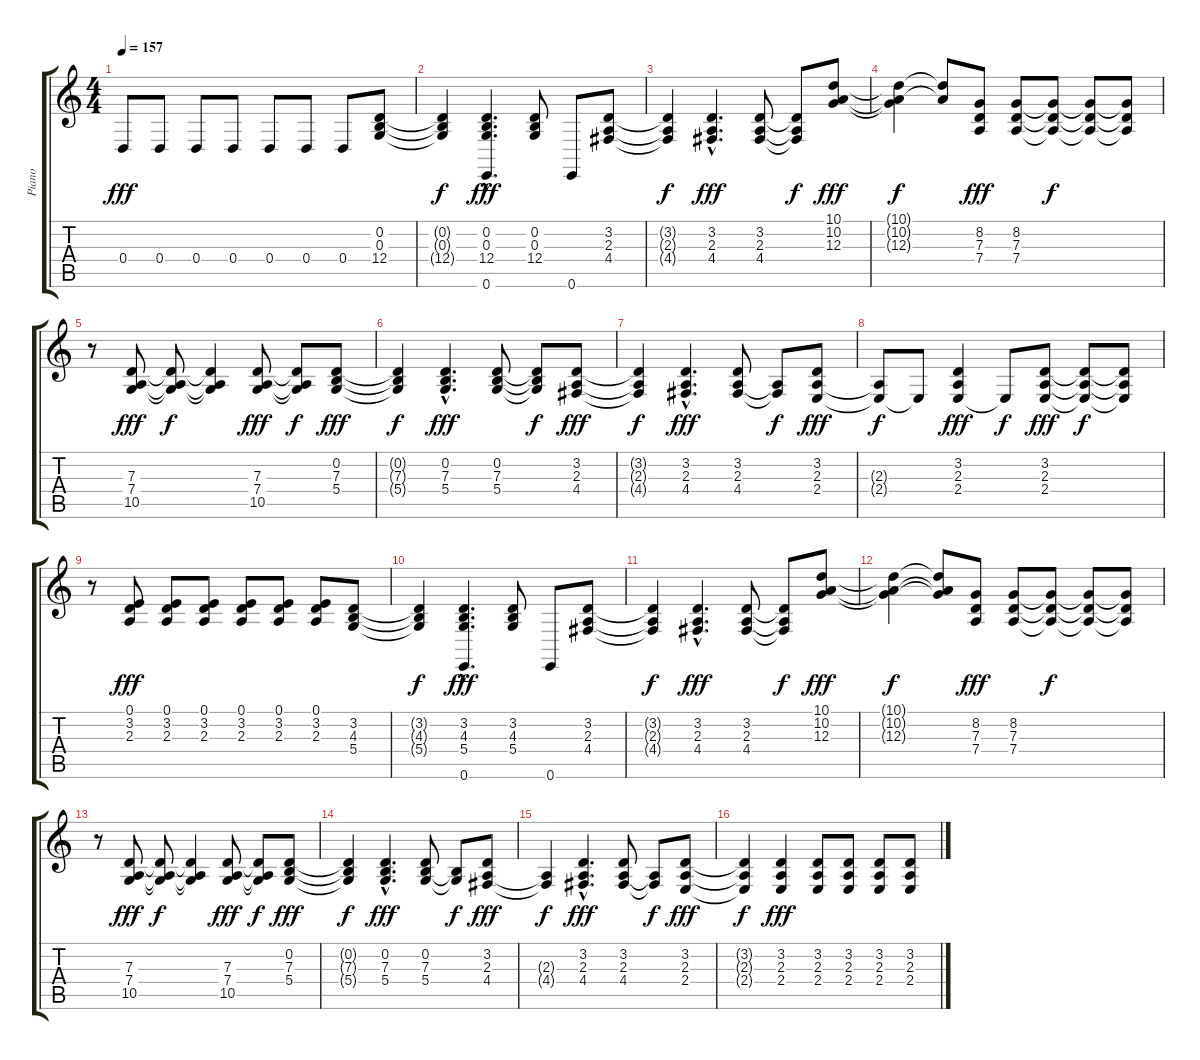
\track ("Piano" "Piano") {instrument brightacousticpiano}
\staff {score tabs}
\tuning (E4 B3 G3 D3 A2 E2) {hide}
\ts (4 4)
\tempo 157
\clef g2
\ks c
0.4.8{dy fff} 0.4.8 0.4.8 0.4.8 0.4.8 0.4.8 0.4.8 (0.2 0.3 12.4).8 |
(0.2{t} 0.3{t} 12.4{t}).4{dy f} (0.2{hac} 0.3{hac} 12.4{hac} 0.6{hac}).4{d dy fff} (0.2 0.3 12.4).8 0.6.8 (3.2 2.3 4.4).8 |
(3.2{t} 2.3{t} 4.4{t}).4{dy f} (3.2{hac} 2.3{hac} 4.4{hac}).4{d dy fff} (3.2 2.3 4.4).8 (3.2{t} 2.3{t} 4.4{t}).8{dy f} (10.1 10.2 12.3).8{dy fff} |
(10.1{t} 10.2{t} 12.3{t}).4{dy f} (10.1{t} 10.2{t}).8 (8.2 7.3 7.4).8{dy fff} (8.2 7.3 7.4).8 (8.2{t} 7.3{t} 7.4{t}).8{dy f} (8.2{t} 7.3{t} 7.4{t}).8 (8.2{t} 7.3{t} 7.4{t}).8 |
r.8 (7.3 7.4 10.5).8{dy fff} (7.3{t} 7.4{t} 10.5{t}).8{dy f} (7.3{t} 7.4{t} 10.5{t}).4 (7.3 7.4 10.5).8{dy fff} (7.3{t} 7.4{t} 10.5{t}).8{dy f} (0.2 7.3 5.4).8{dy fff} |
(0.2{t} 7.3{t} 5.4{t}).4{dy f} (0.2{hac} 7.3{hac} 5.4{hac}).4{d dy fff} (0.2 7.3 5.4).8 (0.2{t} 7.3{t} 5.4{t}).8{dy f} (3.2 2.3 4.4).8{dy fff} |
(3.2{t} 2.3{t} 4.4{t}).4{dy f} (3.2{hac} 2.3{hac} 4.4{hac}).4{d dy fff} (3.2 2.3 4.4).8 (2.3{t} 4.4{t}).8{dy f} (3.2 2.3 2.4).8{dy fff} |
(2.3{t} 2.4{t}).8{dy f} 2.4{t}.8 (3.2 2.3 2.4).4{dy fff} 2.4{t}.8{dy f} (3.2 2.3 2.4).8{dy fff} (3.2{t} 2.3{t} 2.4{t}).8{dy f} (3.2{t} 2.3{t} 2.4{t}).8 |
r.8 (0.1 3.2 2.3).8{dy fff} (0.1 3.2 2.3).8 (0.1 3.2 2.3).8 (0.1 3.2 2.3).8 (0.1 3.2 2.3).8 (0.1 3.2 2.3).8 (3.2 4.3 5.4).8 |
(3.2{t} 4.3{t} 5.4{t}).4{dy f} (3.2{hac} 4.3 5.4{hac} 0.6{hac}).4{d dy fff} (3.2 4.3 5.4).8 0.6.8 (3.2 2.3 4.4).8 |
(3.2{t} 2.3{t} 4.4{t}).4{dy f} (3.2{hac} 2.3{hac} 4.4{hac}).4{d dy fff} (3.2 2.3 4.4).8 (3.2{t} 2.3{t} 4.4{t}).8{dy f} (10.1 10.2 12.3).8{dy fff} |
(10.1{t} 10.2{t} 12.3{t}).4{dy f} (10.1{t} 10.2{t} 12.3{t}).8 (8.2 7.3 7.4).8{dy fff} (8.2 7.3 7.4).8 (8.2{t} 7.3{t} 7.4{t}).8{dy f} (8.2{t} 7.3{t} 7.4{t}).8 (8.2{t} 7.3{t} 7.4{t}).8 |
r.8 (7.3 7.4 10.5).8{dy fff} (7.3{t} 7.4{t} 10.5{t}).8{dy f} (7.3{t} 7.4{t} 10.5{t}).4 (7.3 7.4 10.5).8{dy fff} (7.3{t} 7.4{t} 10.5{t}).8{dy f} (0.2 7.3 5.4).8{dy fff} |
(0.2{t} 7.3{t} 5.4{t}).4{dy f} (0.2{hac} 7.3 5.4{hac}).4{d dy fff} (0.2 7.3 5.4).8 (0.2{t} 5.4{t}).8{dy f} (3.2 2.3 4.4).8{dy fff} |
(2.3{t} 4.4{t}).4{dy f} (3.2 2.3{hac} 4.4{hac}).4{d dy fff} (3.2 2.3 4.4).8 (2.3{t} 4.4{t}).8{dy f} (3.2 2.3 2.4).8{dy fff} |
(3.2{t} 2.3{t} 2.4{t}).4{dy f} (3.2 2.3 2.4).4{dy fff} (3.2 2.3 2.4).8 (3.2 2.3 2.4).8 (3.2 2.3 2.4).8 (3.2 2.3 2.4).8
